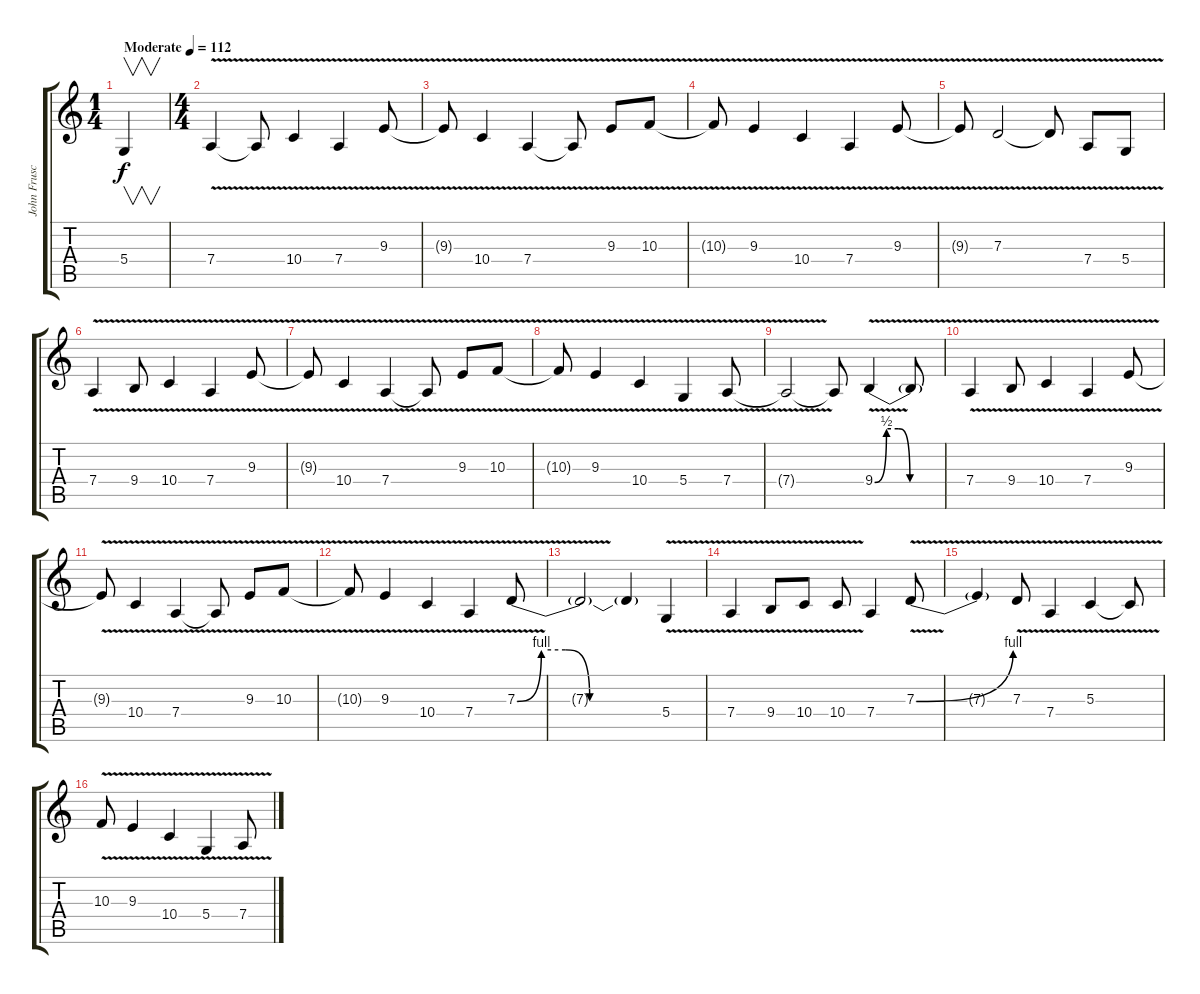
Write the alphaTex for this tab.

\track ("John Frusciante" "John Frusc") {instrument piccolo}
\staff {score tabs}
\tuning (E4 B3 G3 D3 A2 E2) {hide}
\ts (1 4)
\tempo (112 "Moderate")
\clef g2
\ks c
5.4.4{v dy f instrument piccolo} |
\ts (4 4)
7.4{v}.4 7.4{t}.8 10.4{v}.4 7.4{v}.4 9.3{v}.8 |
9.3{t}.8 10.4{v}.4 7.4{v}.4 7.4{t}.8 9.3{v}.8 10.3{v}.8 |
10.3{t}.8 9.3{v}.4 10.4{v}.4 7.4{v}.4 9.3{v}.8 |
9.3{t}.8 7.3{v}.2 7.3{t}.8 7.4{v}.8 5.4{v}.8 |
7.4{v}.4 9.4{v}.8 10.4{v}.4 7.4{v}.4 9.3{v}.8 |
9.3{t}.8 10.4{v}.4 7.4{v}.4 7.4{t}.8 9.3{v}.8 10.3{v}.8 |
10.3{t}.8 9.3{v}.4 10.4{v}.4 5.4{v}.4 7.4{v}.8 |
7.4{t}.2 7.4{t}.8 9.4{be (custom 0 0 10 2 20 2 30 0 60 0) v}.4 9.4{t}.8 |
7.4{v}.4 9.4{v}.8 10.4{v}.4 7.4{v}.4 9.3{v}.8 |
9.3{t}.8 10.4{v}.4 7.4{v}.4 7.4{t}.8 9.3{v}.8 10.3{v}.8 |
10.3{t}.8 9.3{v}.4 10.4{v}.4 7.4{v}.4 7.3{be (custom 0 0 10 4 20 4 30 0 60 0) v}.8 |
7.3{t}.2 7.3{t}.4 5.4{v}.4 |
7.4{v}.4 9.4{v}.8 10.4{v}.8 10.4{v}.8 7.4.4 7.3{be (bend 0 0 60 4) v}.8 |
7.3{t}.4 7.3{v}.8 7.4{v}.4 5.3{v}.4 5.3{t}.8 |
10.3{v}.8 9.3{v}.4 10.4{v}.4 5.4{v}.4 7.4{v}.8
